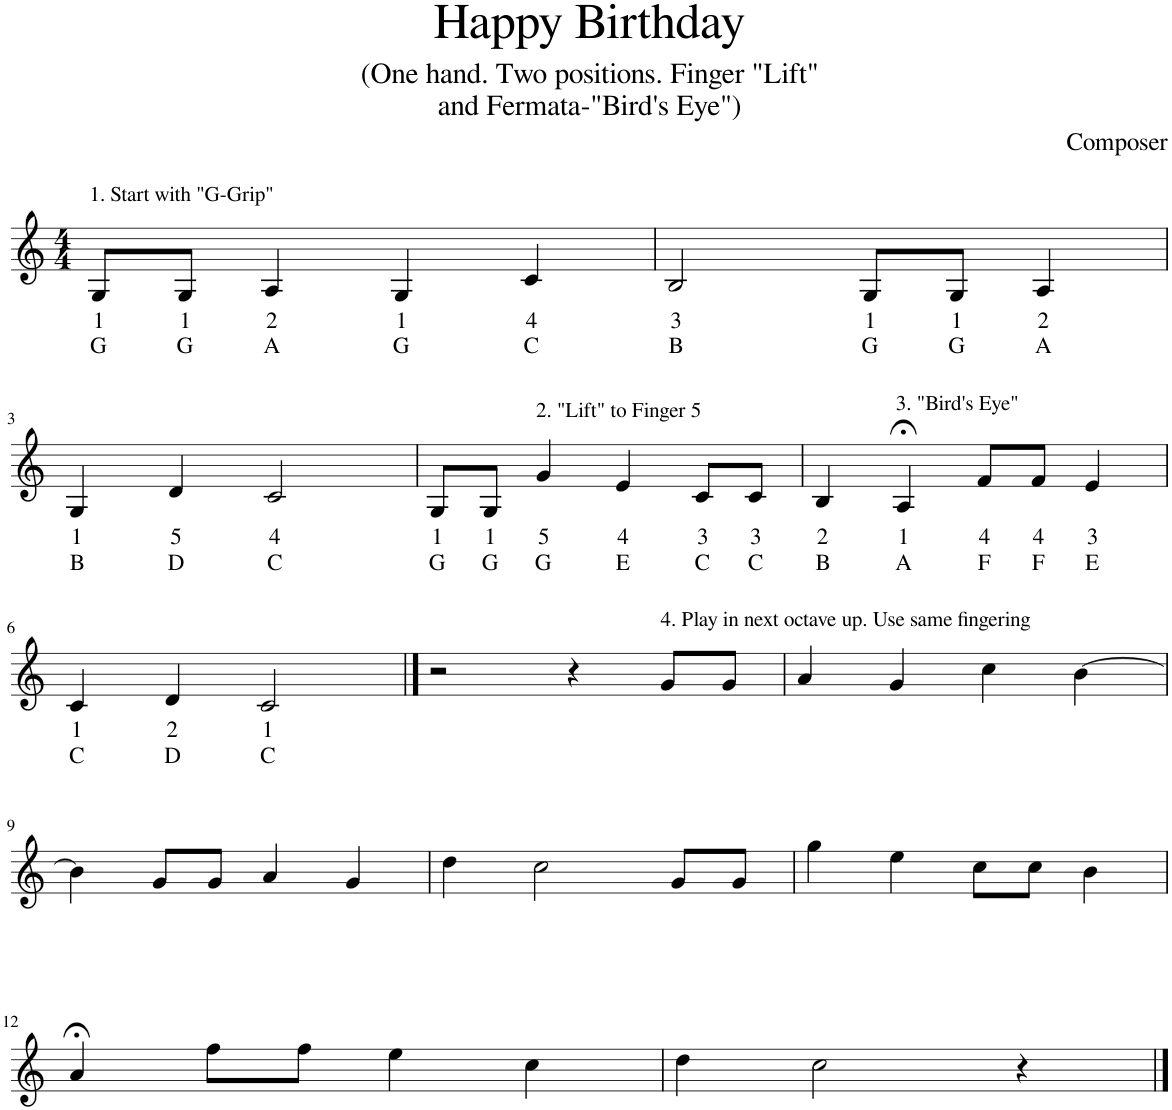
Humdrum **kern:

**kern	**text	**text
*part1	*part1	*part1
*staff1	*staff1	*staff1
*I"Piano	*	*
*I'Pno.	*	*
*clefG2	*	*
*k[]	*	*
*M4/4	*	*
=1	=1	=1
!LO:TX:a:t=1. Start with "G-Grip"	!	!
!	!LO:LY:b	!LO:LY:b
8G/L	1	G
!	!LO:LY:b	!LO:LY:b
8G/J	1	G
!	!LO:LY:b	!LO:LY:b
4A/	2	A
!	!LO:LY:b	!LO:LY:b
4G/	1	G
!	!LO:LY:b	!LO:LY:b
4c/	4	C
=2	=2	=2
!	!LO:LY:b	!LO:LY:b
2B/	3	B
!	!LO:LY:b	!LO:LY:b
8G/L	1	G
!	!LO:LY:b	!LO:LY:b
8G/J	1	G
!	!LO:LY:b	!LO:LY:b
4A/	2	A
!!LO:LB:g=z
=3	=3	=3
!	!LO:LY:b	!LO:LY:b
4G/	1	B
!	!LO:LY:b	!LO:LY:b
4d/	5	D
!	!LO:LY:b	!LO:LY:b
2c/	4	C
=4	=4	=4
!	!LO:LY:b	!LO:LY:b
8G/L	1	G
!	!LO:LY:b	!LO:LY:b
8G/J	1	G
!LO:TX:a:t=2. "Lift" to Finger 5	!	!
!	!LO:LY:b	!LO:LY:b
4g/	5	G
!	!LO:LY:b	!LO:LY:b
4e/	4	E
!	!LO:LY:b	!LO:LY:b
8c/L	3	C
!	!LO:LY:b	!LO:LY:b
8c/J	3	C
=5	=5	=5
!	!LO:LY:b	!LO:LY:b
4B/	2	B
!LO:TX:a:t=3. "Bird's Eye"	!	!
!	!LO:LY:b	!LO:LY:b
4A;</	1	A
!	!LO:LY:b	!LO:LY:b
8f/L	4	F
!	!LO:LY:b	!LO:LY:b
8f/J	4	F
!	!LO:LY:b	!LO:LY:b
4e/	3	E
!!LO:LB:g=z
=6	=6	=6
!	!LO:LY:b	!LO:LY:b
4c/	1	C
!	!LO:LY:b	!LO:LY:b
4d/	2	D
!	!LO:LY:b	!LO:LY:b
2c/	1	C
==7	==7	==7
2r	.	.
4r	.	.
!LO:TX:a:t=4. Play in next octave up. Use same fingering	!	!
8g/L	.	.
8g/J	.	.
=8	=8	=8
4a/	.	.
4g/	.	.
4cc\	.	.
[4b\	.	.
!!LO:LB:g=z
=9	=9	=9
4b\]	.	.
8g/L	.	.
8g/J	.	.
4a/	.	.
4g/	.	.
=10	=10	=10
4dd\	.	.
2cc\	.	.
8g/L	.	.
8g/J	.	.
=11	=11	=11
4gg\	.	.
4ee\	.	.
8cc\L	.	.
8cc\J	.	.
4b\	.	.
!!LO:LB:g=z
=12	=12	=12
4a;</	.	.
8ff\L	.	.
8ff\J	.	.
4ee\	.	.
4cc\	.	.
=13	=13	=13
4dd\	.	.
2cc\	.	.
4r	.	.
==	==	==
*-	*-	*-
